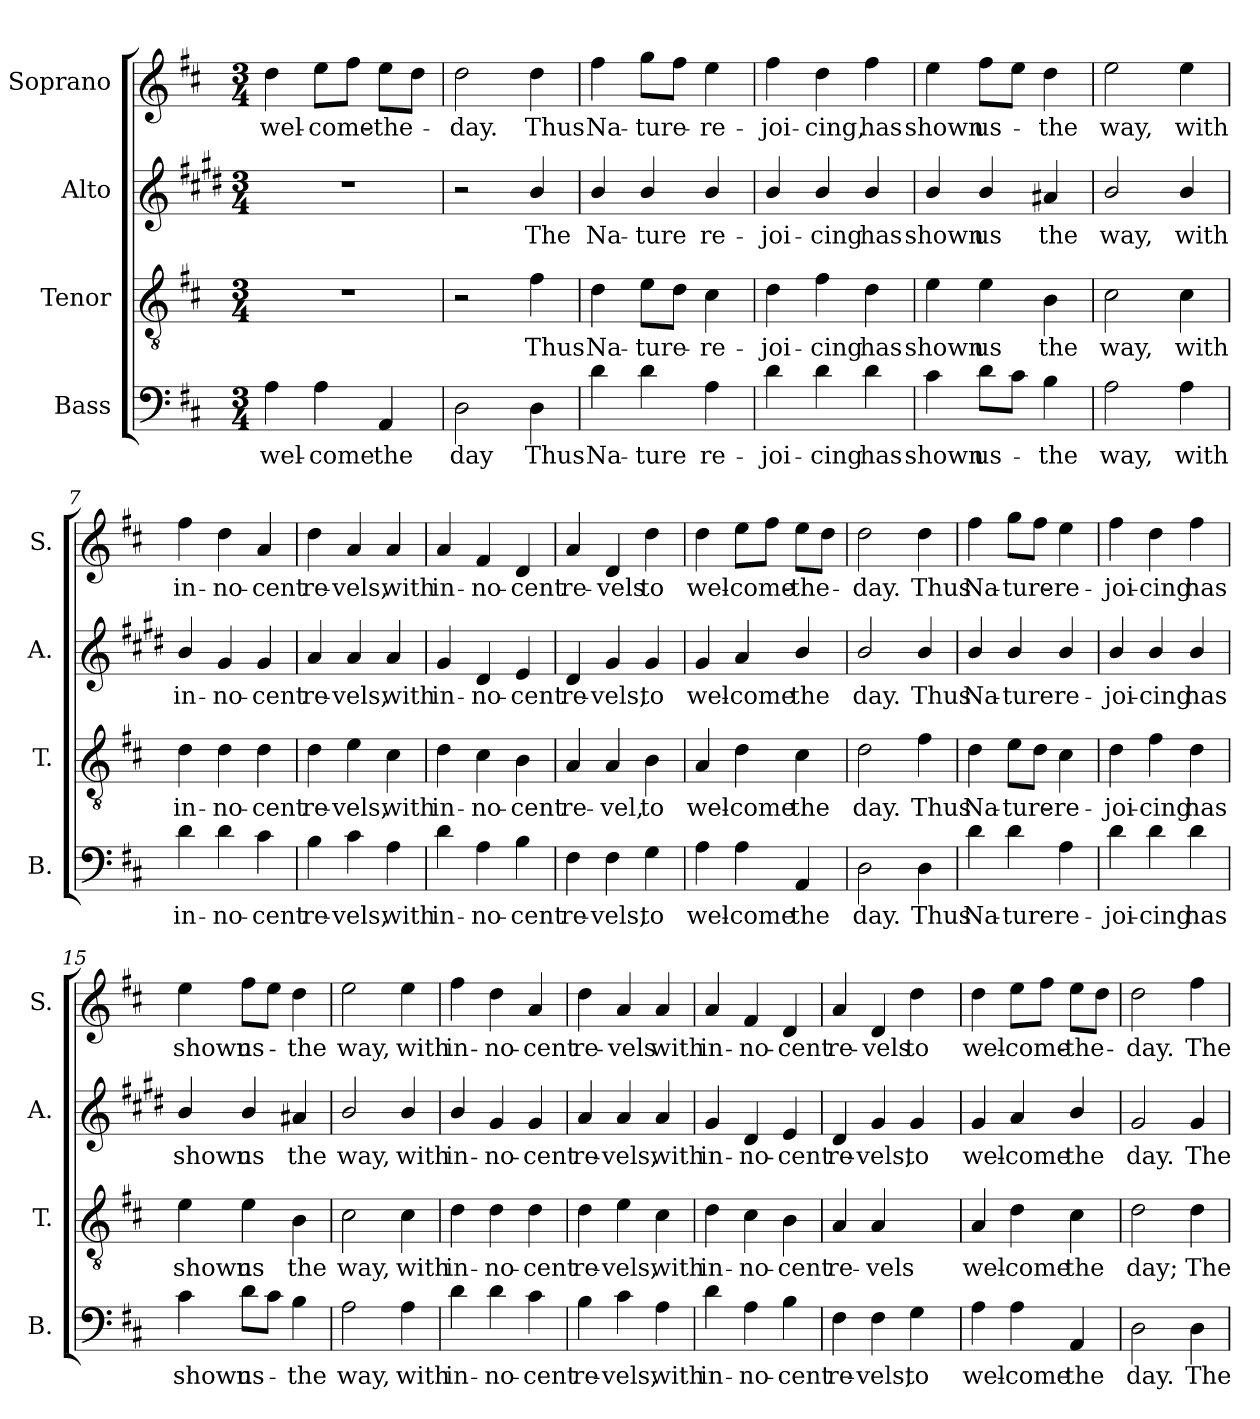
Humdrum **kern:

**kern	**text	**kern	**text	**kern	**text	**kern	**text
*part4	*part4	*part3	*part3	*part2	*part2	*part1	*part1
*staff4	*staff4	*staff3	*staff3	*staff2	*staff2	*staff1	*staff1
*I"Bass	*	*I"Tenor	*	*I"Alto	*	*I"Soprano	*
*I'B.	*	*I'T.	*	*I'A.	*	*I'S.	*
*clefF4	*	*clefGv2	*	*clefG2	*	*clefG2	*
*	*	*	*	*ITrd1c2	*	*	*
*k[f#c#]	*	*k[f#c#]	*	*k[f#c#]	*	*k[f#c#]	*
*M3/4	*	*M3/4	*	*M3/4	*	*M3/4	*
=1	=1	=1	=1	=1	=1	=1	=1
!	!LO:LY:b	!	!	!	!	!	!LO:LY:b
4A\	wel-	2.r	.	2.r	.	4dd\	wel-
!	!LO:LY:b	!	!	!	!	!	!LO:LY:b
4A\	-come	.	.	.	.	8ee\L	-come-
.	.	.	.	.	.	8ff#\J	.
!	!LO:LY:b	!	!	!	!	!	!LO:LY:b
4AA/	the	.	.	.	.	8ee\L	-the-
.	.	.	.	.	.	8dd\J	.
=2	=2	=2	=2	=2	=2	=2	=2
!	!LO:LY:b	!	!	!	!	!	!LO:LY:b
2D\	day	2r	.	2r	.	2dd\	-day.
!	!LO:LY:b	!	!LO:LY:b	!	!LO:LY:b	!	!LO:LY:b
4D\	Thus	4f#\	Thus	4a/	The	4dd\	Thus
=3	=3	=3	=3	=3	=3	=3	=3
!	!LO:LY:b	!	!LO:LY:b	!	!LO:LY:b	!	!LO:LY:b
4d\	Na-	4d\	Na-	4a/	Na-	4ff#\	Na-
!	!LO:LY:b	!	!LO:LY:b	!	!LO:LY:b	!	!LO:LY:b
4d\	-ture	8e\L	-ture-	4a/	-ture	8gg\L	-ture-
.	.	8d\J	.	.	.	8ff#\J	.
!	!LO:LY:b	!	!LO:LY:b	!	!LO:LY:b	!	!LO:LY:b
4A\	re-	4c#\	-re-	4a/	re-	4ee\	-re-
=4	=4	=4	=4	=4	=4	=4	=4
!	!LO:LY:b	!	!LO:LY:b	!	!LO:LY:b	!	!LO:LY:b
4d\	-joi-	4d\	-joi-	4a/	-joi-	4ff#\	-joi-
!	!LO:LY:b	!	!LO:LY:b	!	!LO:LY:b	!	!LO:LY:b
4d\	-cing	4f#\	-cing	4a/	-cing	4dd\	-cing,
!	!LO:LY:b	!	!LO:LY:b	!	!LO:LY:b	!	!LO:LY:b
4d\	has	4d\	has	4a/	has	4ff#\	has
=5	=5	=5	=5	=5	=5	=5	=5
!	!LO:LY:b	!	!LO:LY:b	!	!LO:LY:b	!	!LO:LY:b
4c#\	shown	4e\	shown	4a/	shown	4ee\	shown
!	!LO:LY:b	!	!LO:LY:b	!	!LO:LY:b	!	!LO:LY:b
8d\L	us-	4e\	us	4a/	us	8ff#\L	us-
8c#\J	.	.	.	.	.	8ee\J	.
!	!LO:LY:b	!	!LO:LY:b	!	!LO:LY:b	!	!LO:LY:b
4B\	-the	4B\	the	4g#X/	the	4dd\	-the
!!LO:LB:g=z
=6	=6	=6	=6	=6	=6	=6	=6
!	!LO:LY:b	!	!LO:LY:b	!	!LO:LY:b	!	!LO:LY:b
2A\	way,	2c#\	way,	2a/	way,	2ee\	way,
!	!LO:LY:b	!	!LO:LY:b	!	!LO:LY:b	!	!LO:LY:b
4A\	with	4c#\	with	4a/	with	4ee\	with
=7	=7	=7	=7	=7	=7	=7	=7
!	!LO:LY:b	!	!LO:LY:b	!	!LO:LY:b	!	!LO:LY:b
4d\	in-	4d\	in-	4a/	in-	4ff#\	in-
!	!LO:LY:b	!	!LO:LY:b	!	!LO:LY:b	!	!LO:LY:b
4d\	-no-	4d\	-no-	4f#/	-no-	4dd\	-no-
!	!LO:LY:b	!	!LO:LY:b	!	!LO:LY:b	!	!LO:LY:b
4c#\	-cent	4d\	-cent	4f#/	-cent	4a/	-cent
=8	=8	=8	=8	=8	=8	=8	=8
!	!LO:LY:b	!	!LO:LY:b	!	!LO:LY:b	!	!LO:LY:b
4B\	re-	4d\	re-	4g/	re-	4dd\	re-
!	!LO:LY:b	!	!LO:LY:b	!	!LO:LY:b	!	!LO:LY:b
4c#\	-vels,	4e\	-vels,	4g/	-vels,	4a/	-vels,
!	!LO:LY:b	!	!LO:LY:b	!	!LO:LY:b	!	!LO:LY:b
4A\	with	4c#\	with	4g/	with	4a/	with
=9	=9	=9	=9	=9	=9	=9	=9
!	!LO:LY:b	!	!LO:LY:b	!	!LO:LY:b	!	!LO:LY:b
4d\	in-	4d\	in-	4f#/	in-	4a/	in-
!	!LO:LY:b	!	!LO:LY:b	!	!LO:LY:b	!	!LO:LY:b
4A\	-no-	4c#\	-no-	4c#/	-no-	4f#/	-no-
!	!LO:LY:b	!	!LO:LY:b	!	!LO:LY:b	!	!LO:LY:b
4B\	-cent	4B\	-cent	4d/	-cent	4d/	-cent
=10	=10	=10	=10	=10	=10	=10	=10
!	!LO:LY:b	!	!LO:LY:b	!	!LO:LY:b	!	!LO:LY:b
4F#\	re-	4A/	re-	4c#/	re-	4a/	re-
!	!LO:LY:b	!	!LO:LY:b	!	!LO:LY:b	!	!LO:LY:b
4F#\	-vels,	4A/	-vel,	4f#/	-vels,	4d/	-vels
!	!LO:LY:b	!	!LO:LY:b	!	!LO:LY:b	!	!LO:LY:b
4G\	to	4B\	to	4f#/	to	4dd\	to
=11	=11	=11	=11	=11	=11	=11	=11
!	!LO:LY:b	!	!LO:LY:b	!	!LO:LY:b	!	!LO:LY:b
4A\	wel-	4A/	wel-	4f#/	wel-	4dd\	wel-
!	!LO:LY:b	!	!LO:LY:b	!	!LO:LY:b	!	!LO:LY:b
4A\	-come	4d\	-come	4g/	-come	8ee\L	-come-
.	.	.	.	.	.	8ff#\J	.
!	!LO:LY:b	!	!LO:LY:b	!	!LO:LY:b	!	!LO:LY:b
4AA/	the	4c#\	the	4a/	the	8ee\L	-the-
.	.	.	.	.	.	8dd\J	.
!!LO:PB:g=z
=12	=12	=12	=12	=12	=12	=12	=12
!	!LO:LY:b	!	!LO:LY:b	!	!LO:LY:b	!	!LO:LY:b
2D\	day.	2d\	day.	2a/	day.	2dd\	-day.
!	!LO:LY:b	!	!LO:LY:b	!	!LO:LY:b	!	!LO:LY:b
4D\	Thus	4f#\	Thus	4a/	Thus	4dd\	Thus
=13	=13	=13	=13	=13	=13	=13	=13
!	!LO:LY:b	!	!LO:LY:b	!	!LO:LY:b	!	!LO:LY:b
4d\	Na-	4d\	Na-	4a/	Na-	4ff#\	Na-
!	!LO:LY:b	!	!LO:LY:b	!	!LO:LY:b	!	!LO:LY:b
4d\	-ture	8e\L	-ture-	4a/	-ture	8gg\L	-ture-
.	.	8d\J	.	.	.	8ff#\J	.
!	!LO:LY:b	!	!LO:LY:b	!	!LO:LY:b	!	!LO:LY:b
4A\	re-	4c#\	-re-	4a/	re-	4ee\	-re-
=14	=14	=14	=14	=14	=14	=14	=14
!	!LO:LY:b	!	!LO:LY:b	!	!LO:LY:b	!	!LO:LY:b
4d\	-joi-	4d\	-joi-	4a/	-joi-	4ff#\	-joi-
!	!LO:LY:b	!	!LO:LY:b	!	!LO:LY:b	!	!LO:LY:b
4d\	-cing	4f#\	-cing	4a/	-cing	4dd\	-cing
!	!LO:LY:b	!	!LO:LY:b	!	!LO:LY:b	!	!LO:LY:b
4d\	has	4d\	has	4a/	has	4ff#\	has
=15	=15	=15	=15	=15	=15	=15	=15
!	!LO:LY:b	!	!LO:LY:b	!	!LO:LY:b	!	!LO:LY:b
4c#\	shown	4e\	shown	4a/	shown	4ee\	shown
!	!LO:LY:b	!	!LO:LY:b	!	!LO:LY:b	!	!LO:LY:b
8d\L	us-	4e\	us	4a/	us	8ff#\L	us-
8c#\J	.	.	.	.	.	8ee\J	.
!	!LO:LY:b	!	!LO:LY:b	!	!LO:LY:b	!	!LO:LY:b
4B\	-the	4B\	the	4g#X/	the	4dd\	-the
=16	=16	=16	=16	=16	=16	=16	=16
!	!LO:LY:b	!	!LO:LY:b	!	!LO:LY:b	!	!LO:LY:b
2A\	way,	2c#\	way,	2a/	way,	2ee\	way,
!	!LO:LY:b	!	!LO:LY:b	!	!LO:LY:b	!	!LO:LY:b
4A\	with	4c#\	with	4a/	with	4ee\	with
=17	=17	=17	=17	=17	=17	=17	=17
!	!LO:LY:b	!	!LO:LY:b	!	!LO:LY:b	!	!LO:LY:b
4d\	in-	4d\	in-	4a/	in-	4ff#\	in-
!	!LO:LY:b	!	!LO:LY:b	!	!LO:LY:b	!	!LO:LY:b
4d\	-no-	4d\	-no-	4f#/	-no-	4dd\	-no-
!	!LO:LY:b	!	!LO:LY:b	!	!LO:LY:b	!	!LO:LY:b
4c#\	-cent	4d\	-cent	4f#/	-cent	4a/	-cent
!!LO:LB:g=z
=18	=18	=18	=18	=18	=18	=18	=18
!	!LO:LY:b	!	!LO:LY:b	!	!LO:LY:b	!	!LO:LY:b
4B\	re-	4d\	re-	4g/	re-	4dd\	re-
!	!LO:LY:b	!	!LO:LY:b	!	!LO:LY:b	!	!LO:LY:b
4c#\	-vels,	4e\	-vels,	4g/	-vels,	4a/	-vels
!	!LO:LY:b	!	!LO:LY:b	!	!LO:LY:b	!	!LO:LY:b
4A\	with	4c#\	with	4g/	with	4a/	with
=19	=19	=19	=19	=19	=19	=19	=19
!	!LO:LY:b	!	!LO:LY:b	!	!LO:LY:b	!	!LO:LY:b
4d\	in-	4d\	in-	4f#/	in-	4a/	in-
!	!LO:LY:b	!	!LO:LY:b	!	!LO:LY:b	!	!LO:LY:b
4A\	-no-	4c#\	-no-	4c#/	-no-	4f#/	-no-
!	!LO:LY:b	!	!LO:LY:b	!	!LO:LY:b	!	!LO:LY:b
4B\	-cent	4B\	-cent	4d/	-cent	4d/	-cent
=20	=20	=20	=20	=20	=20	=20	=20
!	!LO:LY:b	!	!LO:LY:b	!	!LO:LY:b	!	!LO:LY:b
4F#\	re-	4A/	re-	4c#/	re-	4a/	re-
!	!LO:LY:b	!	!LO:LY:b	!	!LO:LY:b	!	!LO:LY:b
4F#\	-vels,	4A/	-vels	4f#/	-vels,	4d/	-vels
!	!LO:LY:b	!	!LO:LY:b	!	!LO:LY:b	!	!LO:LY:b
4G\	to	8B\Lyy	to-	4f#/	to	4dd\	to
.	.	8c#\J	.	.	.	.	.
=21	=21	=21	=21	=21	=21	=21	=21
!	!LO:LY:b	!	!LO:LY:b	!	!LO:LY:b	!	!LO:LY:b
4A\	wel-	4A/	-wel-	4f#/	wel-	4dd\	wel-
!	!LO:LY:b	!	!LO:LY:b	!	!LO:LY:b	!	!LO:LY:b
4A\	-come	4d\	-come	4g/	-come	8ee\L	-come-
.	.	.	.	.	.	8ff#\J	.
!	!LO:LY:b	!	!LO:LY:b	!	!LO:LY:b	!	!LO:LY:b
4AA/	the	4c#\	the	4a/	the	8ee\L	-the-
.	.	.	.	.	.	8dd\J	.
=22	=22	=22	=22	=22	=22	=22	=22
!	!LO:LY:b	!	!LO:LY:b	!	!LO:LY:b	!	!LO:LY:b
2D\	day.	2d\	day;	2f#/	day.	2dd\	-day.
!	!LO:LY:b	!	!LO:LY:b	!	!LO:LY:b	!	!LO:LY:b
4D\	The	4d\	The	4f#/	The	4ff#\	The
=	=	=	=	=	=	=	=
*-	*-	*-	*-	*-	*-	*-	*-
